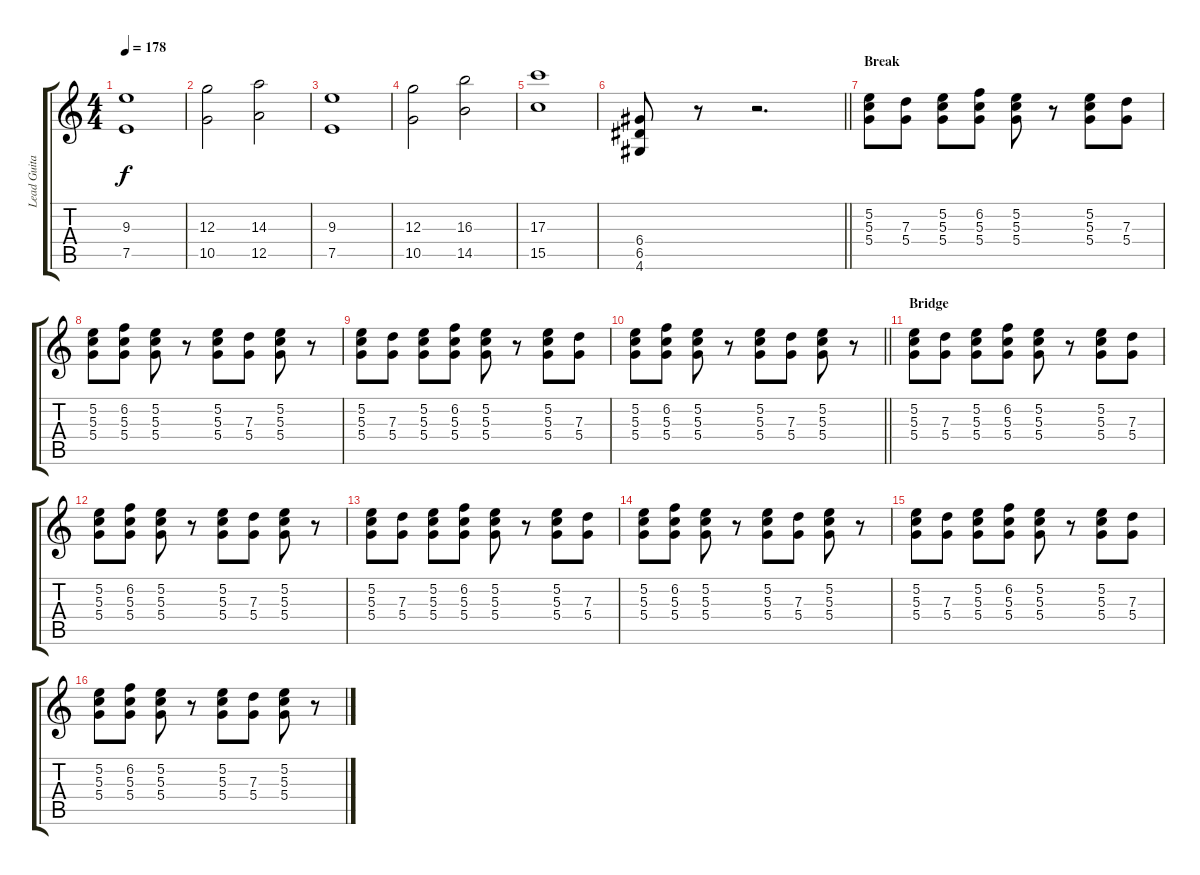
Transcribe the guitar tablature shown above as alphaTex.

\track ("Lead Guitar I" "Lead Guita") {instrument distortionguitar}
\staff {score tabs}
\tuning (E4 B3 G3 D3 A2 E2) {hide}
\ts (4 4)
\tempo 178
\clef g2
\ks c
(9.3 7.5).1{dy f} |
(12.3 10.5).2 (14.3 12.5).2 |
(9.3 7.5).1 |
(12.3 10.5).2 (16.3 14.5).2 |
(17.3 15.5).1 |
\barLineRight lightlight
(6.4 6.5 4.6).8 r.8 r.2{d} |
\section ("" "Break")
(5.2 5.3 5.4).8 (7.3 5.4).8 (5.2 5.3 5.4).8 (6.2 5.3 5.4).8 (5.2 5.3 5.4).8 r.8 (5.2 5.3 5.4).8 (7.3 5.4).8 |
(5.2 5.3 5.4).8 (6.2 5.3 5.4).8 (5.2 5.3 5.4).8 r.8 (5.2 5.3 5.4).8 (7.3 5.4).8 (5.2 5.3 5.4).8 r.8 |
(5.2 5.3 5.4).8 (7.3 5.4).8 (5.2 5.3 5.4).8 (6.2 5.3 5.4).8 (5.2 5.3 5.4).8 r.8 (5.2 5.3 5.4).8 (7.3 5.4).8 |
\barLineRight lightlight
(5.2 5.3 5.4).8 (6.2 5.3 5.4).8 (5.2 5.3 5.4).8 r.8 (5.2 5.3 5.4).8 (7.3 5.4).8 (5.2 5.3 5.4).8 r.8 |
\section ("" "Bridge")
(5.2 5.3 5.4).8 (7.3 5.4).8 (5.2 5.3 5.4).8 (6.2 5.3 5.4).8 (5.2 5.3 5.4).8 r.8 (5.2 5.3 5.4).8 (7.3 5.4).8 |
(5.2 5.3 5.4).8 (6.2 5.3 5.4).8 (5.2 5.3 5.4).8 r.8 (5.2 5.3 5.4).8 (7.3 5.4).8 (5.2 5.3 5.4).8 r.8 |
(5.2 5.3 5.4).8 (7.3 5.4).8 (5.2 5.3 5.4).8 (6.2 5.3 5.4).8 (5.2 5.3 5.4).8 r.8 (5.2 5.3 5.4).8 (7.3 5.4).8 |
(5.2 5.3 5.4).8 (6.2 5.3 5.4).8 (5.2 5.3 5.4).8 r.8 (5.2 5.3 5.4).8 (7.3 5.4).8 (5.2 5.3 5.4).8 r.8 |
(5.2 5.3 5.4).8 (7.3 5.4).8 (5.2 5.3 5.4).8 (6.2 5.3 5.4).8 (5.2 5.3 5.4).8 r.8 (5.2 5.3 5.4).8 (7.3 5.4).8 |
(5.2 5.3 5.4).8 (6.2 5.3 5.4).8 (5.2 5.3 5.4).8 r.8 (5.2 5.3 5.4).8 (7.3 5.4).8 (5.2 5.3 5.4).8 r.8
